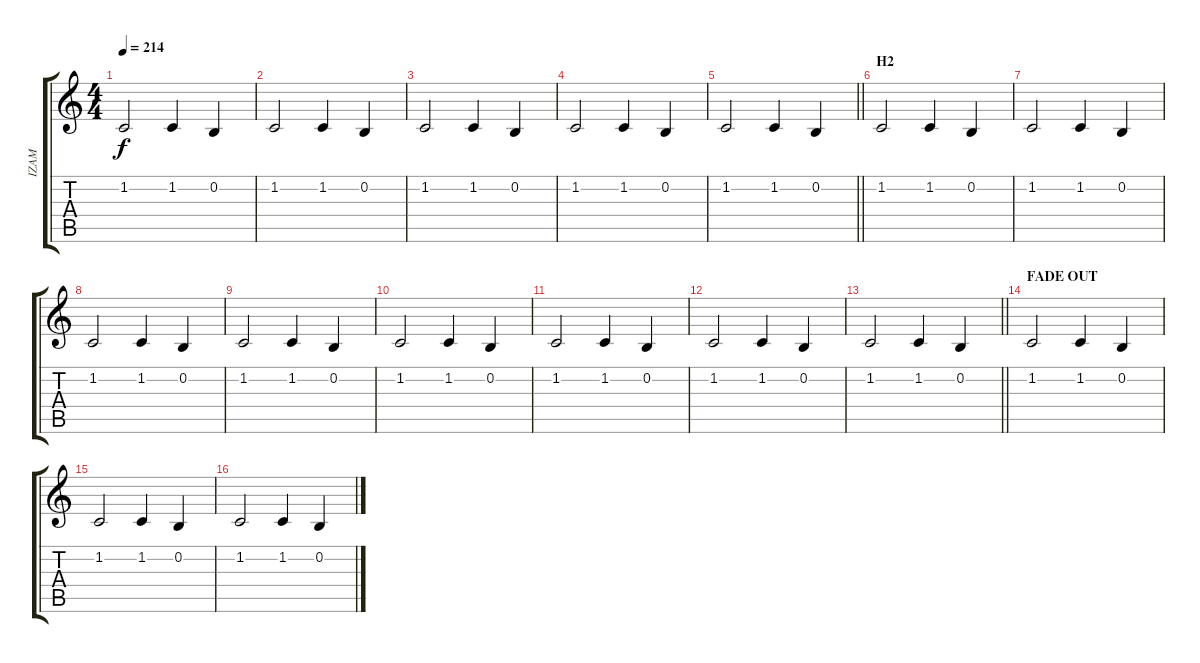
\track ("IZAM" "IZAM") {instrument oboe}
\staff {score tabs}
\tuning (E4 B3 G3 D3 A2 E2) {hide}
\ts (4 4)
\tempo 214
\clef g2
\ks c
1.2.2{dy f} 1.2.4 0.2.4 |
1.2.2 1.2.4 0.2.4 |
1.2.2 1.2.4 0.2.4 |
1.2.2 1.2.4 0.2.4 |
\barLineRight lightlight
1.2.2 1.2.4 0.2.4 |
\section ("" "H2")
1.2.2 1.2.4 0.2.4 |
1.2.2 1.2.4 0.2.4 |
1.2.2 1.2.4 0.2.4 |
1.2.2 1.2.4 0.2.4 |
1.2.2 1.2.4 0.2.4 |
1.2.2 1.2.4 0.2.4 |
1.2.2 1.2.4 0.2.4 |
\barLineRight lightlight
1.2.2 1.2.4 0.2.4 |
\section ("" "FADE OUT")
1.2.2 1.2.4 0.2.4 |
1.2.2 1.2.4 0.2.4 |
1.2.2 1.2.4 0.2.4
